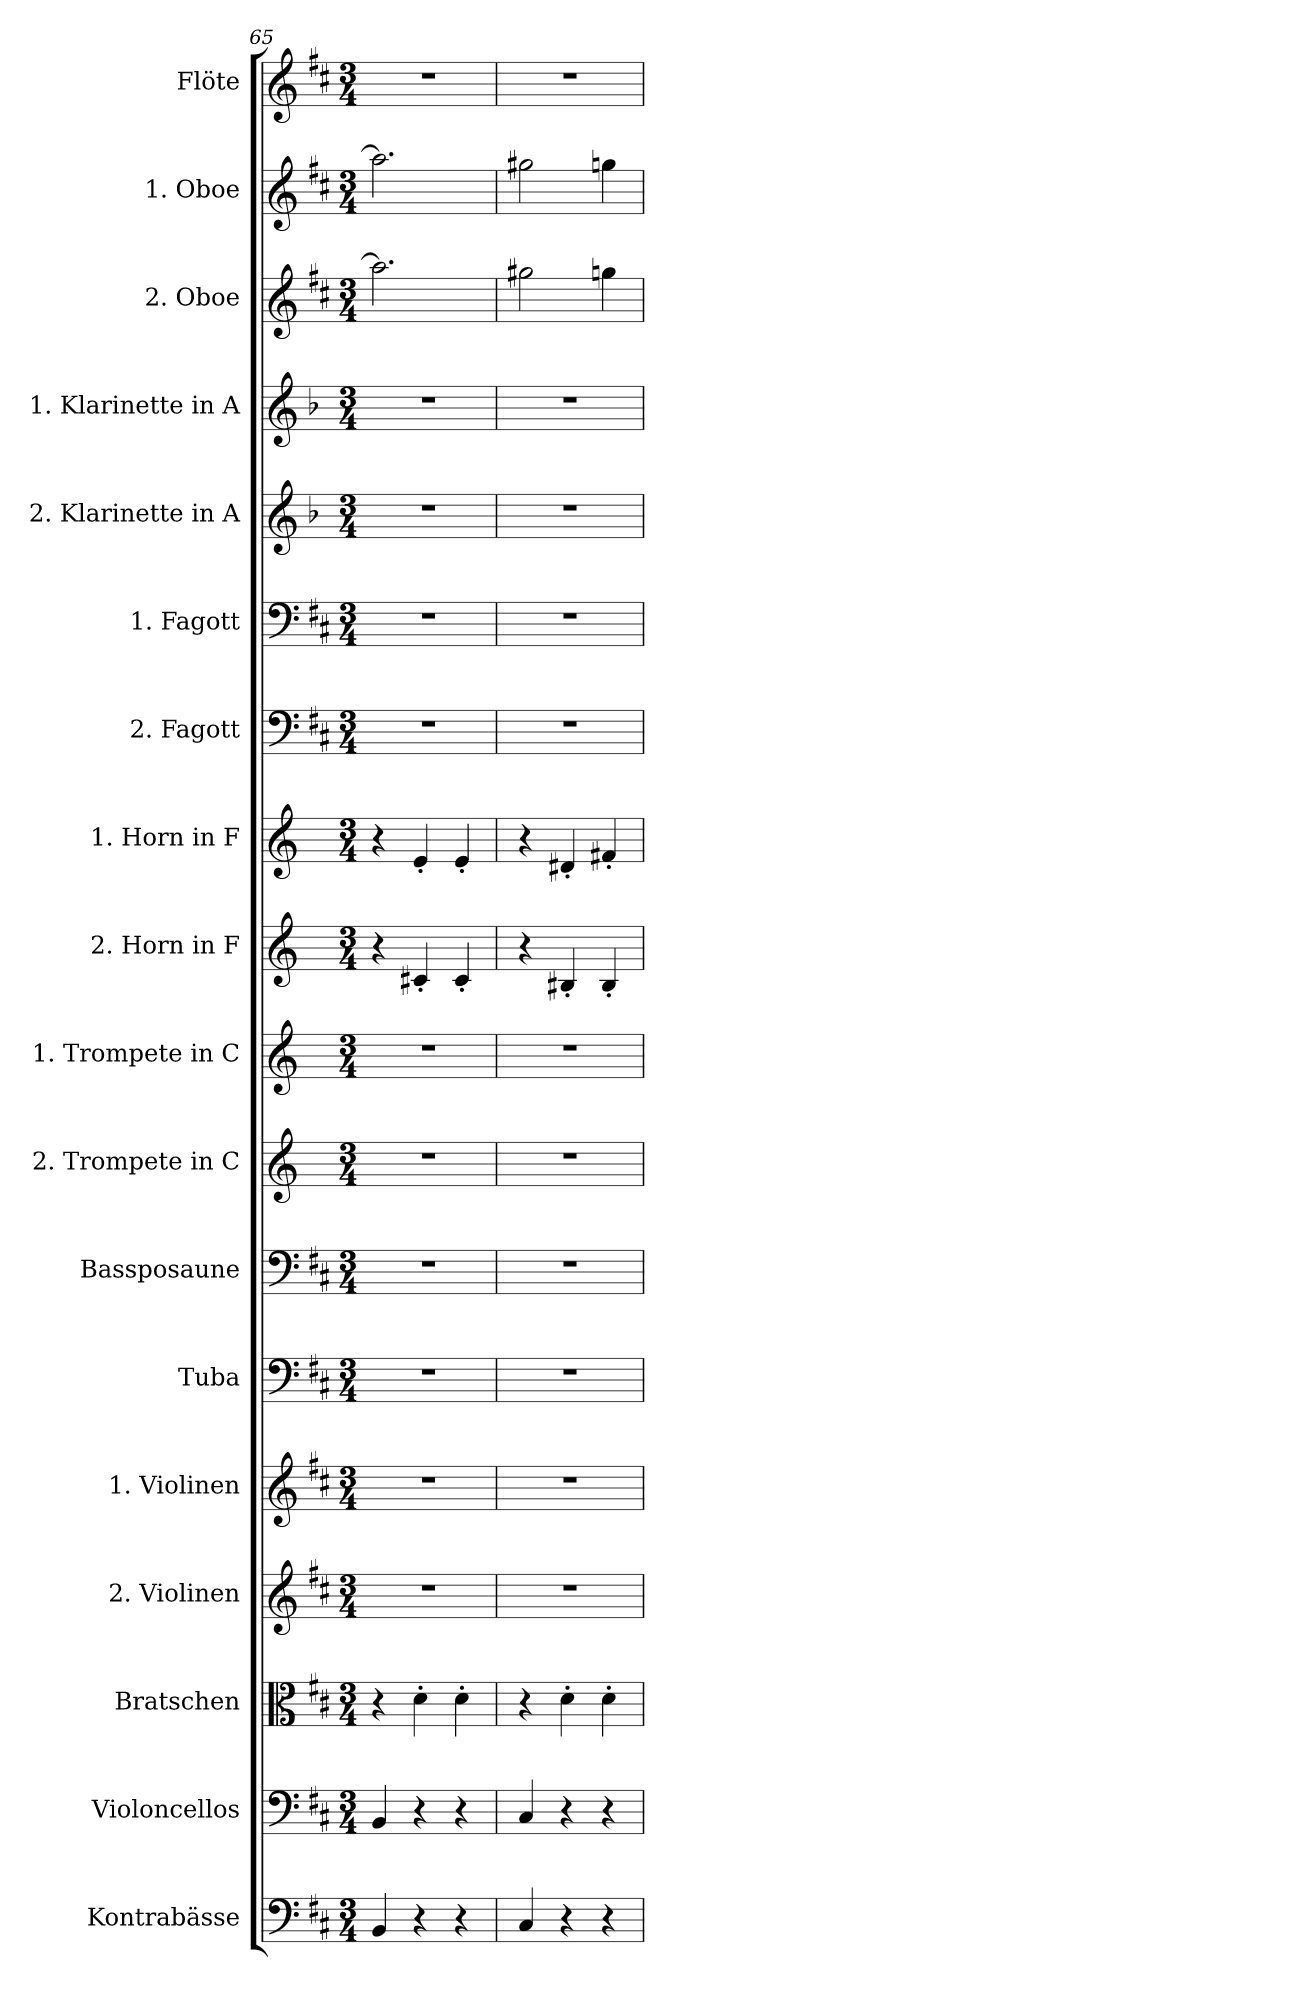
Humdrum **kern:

**kern	**kern	**kern	**kern	**kern	**kern	**kern	**kern	**kern	**kern	**kern	**kern	**kern	**kern	**kern	**kern	**kern	**kern
*part18	*part17	*part16	*part15	*part14	*part13	*part12	*part11	*part10	*part9	*part8	*part7	*part6	*part5	*part4	*part3	*part2	*part1
*staff18	*staff17	*staff16	*staff15	*staff14	*staff13	*staff12	*staff11	*staff10	*staff9	*staff8	*staff7	*staff6	*staff5	*staff4	*staff3	*staff2	*staff1
*I"Kontrabässe	*I"Violoncellos	*I"Bratschen	*I"2. Violinen	*I"1. Violinen	*I"Tuba	*I"Bassposaune	*I"2. Trompete in C	*I"1. Trompete in C	*I"2. Horn in F	*I"1. Horn in F	*I"2. Fagott	*I"1. Fagott	*I"2. Klarinette in A	*I"1. Klarinette in A	*I"2. Oboe	*I"1. Oboe	*I"Flöte
*I'Kbs.	*I'Vcs.	*I'Bran.	*I'2. Vln.	*I'1. Vln.	*I'Tba.	*I'B.psn.	*	*	*	*	*I'2. Fgt.	*I'1. Fgt.	*	*	*I'2. Ob.	*I'1. Ob.	*I'Fl.
*clefF4	*clefF4	*clefC3	*clefG2	*clefG2	*clefF4	*clefF4	*clefG2	*clefG2	*clefG2	*clefG2	*clefF4	*clefF4	*clefG2	*clefG2	*clefG2	*clefG2	*clefG2
*ITrd7c12	*	*	*	*	*	*	*	*	*ITrd4c7	*ITrd4c7	*	*	*ITrd2c3	*ITrd2c3	*	*	*
*k[f#c#]	*k[f#c#]	*k[f#c#]	*k[f#c#]	*k[f#c#]	*k[f#c#]	*k[f#c#]	*k[]	*k[]	*k[b-]	*k[b-]	*k[f#c#]	*k[f#c#]	*k[f#c#]	*k[f#c#]	*k[f#c#]	*k[f#c#]	*k[f#c#]
*M3/4	*M3/4	*M3/4	*M3/4	*M3/4	*M3/4	*M3/4	*M3/4	*M3/4	*M3/4	*M3/4	*M3/4	*M3/4	*M3/4	*M3/4	*M3/4	*M3/4	*M3/4
=65	=65	=65	=65	=65	=65	=65	=65	=65	=65	=65	=65	=65	=65	=65	=65	=65	=65
4BBB/	4BB/	4r	2.r	2.r	2.r	2.r	2.r	2.r	4r	4r	2.r	2.r	2.r	2.r	2.aa\]	2.aa\]	2.r
4r	4r	4d'\	.	.	.	.	.	.	4F#X'/	4A'/	.	.	.	.	.	.	.
4r	4r	4d'\	.	.	.	.	.	.	4F#'/	4A'/	.	.	.	.	.	.	.
=66	=66	=66	=66	=66	=66	=66	=66	=66	=66	=66	=66	=66	=66	=66	=66	=66	=66
4CC#/	4C#/	4r	2.r	2.r	2.r	2.r	2.r	2.r	4r	4r	2.r	2.r	2.r	2.r	2gg#X\	2gg#X\	2.r
4r	4r	4d'\	.	.	.	.	.	.	4E#X'/	4G#X'/	.	.	.	.	.	.	.
4r	4r	4d'\	.	.	.	.	.	.	4E#'/	4Bn'/	.	.	.	.	4ggn\	4ggn\	.
=	=	=	=	=	=	=	=	=	=	=	=	=	=	=	=	=	=
*-	*-	*-	*-	*-	*-	*-	*-	*-	*-	*-	*-	*-	*-	*-	*-	*-	*-
